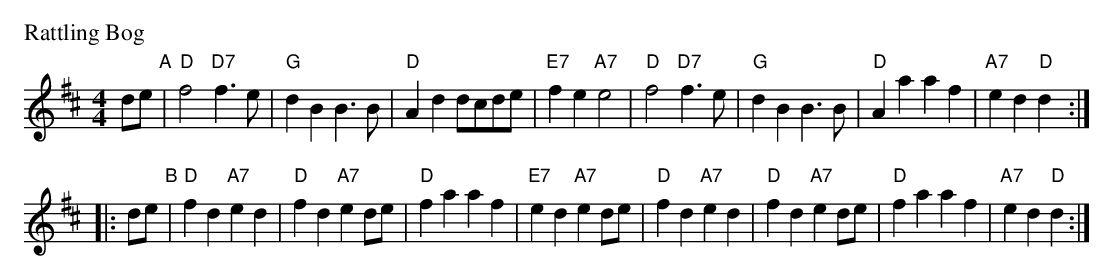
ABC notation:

X:1
P: Rattling Bog
M: 4/4
L: 1/8
K: D
de "A"|\
"D"f4 "D7"f3e | "G"d2B2 B3B | "D"A2d2 dcde | "E7"f2e2 "A7"e4 |\
"D"f4 "D7"f3e | "G"d2B2 B3B | "D"A2a2 a2f2 | "A7"e2d2 "D"d2 :|
|: de "B"|\
"D"f2d2 "A7"e2d2 | "D"f2d2 "A7"e2de | "D"f2a2 a2f2 | "E7"e2d2 "A7"e2de |\
"D"f2d2 "A7"e2d2 | "D"f2d2 "A7"e2de | "D"f2a2 a2f2 | "A7"e2d2 "D"d2 :|
